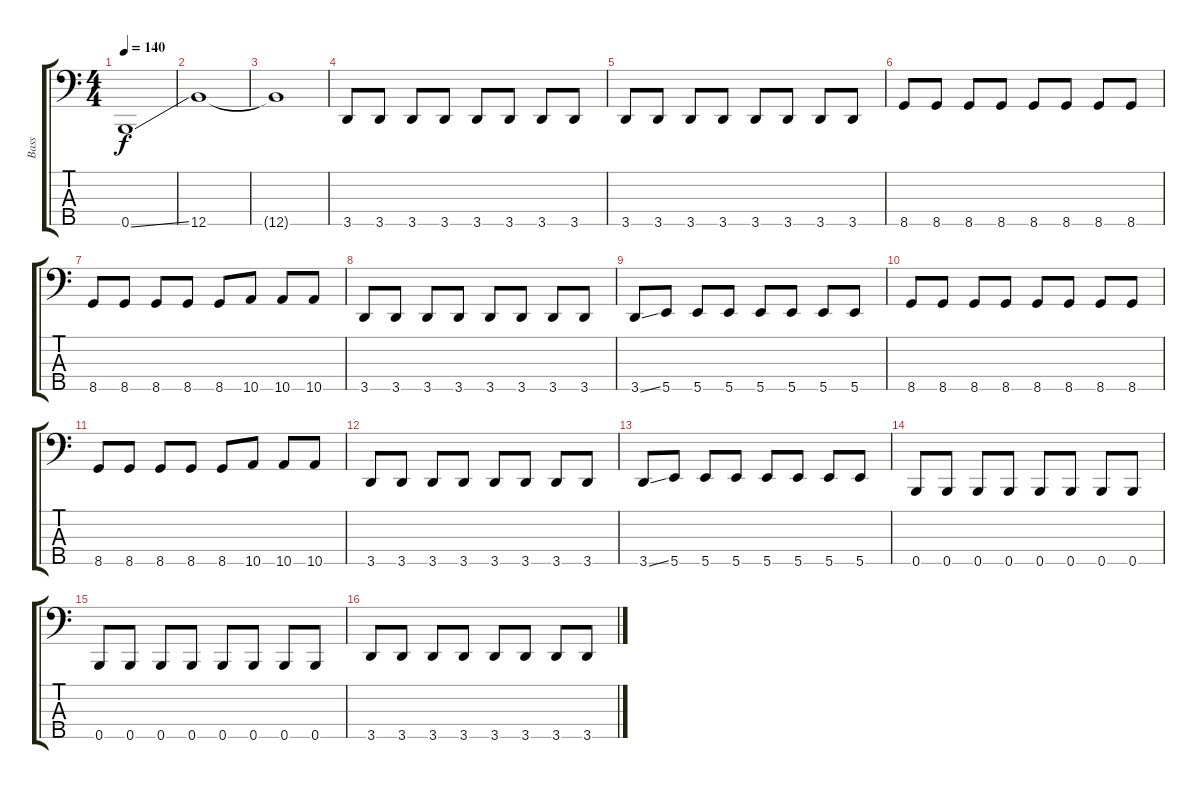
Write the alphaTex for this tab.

\track ("Bass" "Bass") {instrument electricbassfinger}
\staff {score tabs}
\tuning (G2 D2 A1 E1 B0) {hide}
\ts (4 4)
\tempo 140
\clef f4
\ks c
0.5{ss t}.1{dy f} |
12.5.1 |
12.5{t}.1 |
3.5.8 3.5.8 3.5.8 3.5.8 3.5.8 3.5.8 3.5.8 3.5.8 |
3.5.8 3.5.8 3.5.8 3.5.8 3.5.8 3.5.8 3.5.8 3.5.8 |
8.5.8 8.5.8 8.5.8 8.5.8 8.5.8 8.5.8 8.5.8 8.5.8 |
8.5.8 8.5.8 8.5.8 8.5.8 8.5.8 10.5.8 10.5.8 10.5.8 |
3.5.8 3.5.8 3.5.8 3.5.8 3.5.8 3.5.8 3.5.8 3.5.8 |
3.5{ss}.8 5.5.8 5.5.8 5.5.8 5.5.8 5.5.8 5.5.8 5.5.8 |
8.5.8 8.5.8 8.5.8 8.5.8 8.5.8 8.5.8 8.5.8 8.5.8 |
8.5.8 8.5.8 8.5.8 8.5.8 8.5.8 10.5.8 10.5.8 10.5.8 |
3.5.8 3.5.8 3.5.8 3.5.8 3.5.8 3.5.8 3.5.8 3.5.8 |
3.5{ss}.8 5.5.8 5.5.8 5.5.8 5.5.8 5.5.8 5.5.8 5.5.8 |
0.5.8 0.5.8 0.5.8 0.5.8 0.5.8 0.5.8 0.5.8 0.5.8 |
0.5.8 0.5.8 0.5.8 0.5.8 0.5.8 0.5.8 0.5.8 0.5.8 |
3.5.8 3.5.8 3.5.8 3.5.8 3.5.8 3.5.8 3.5.8 3.5.8
